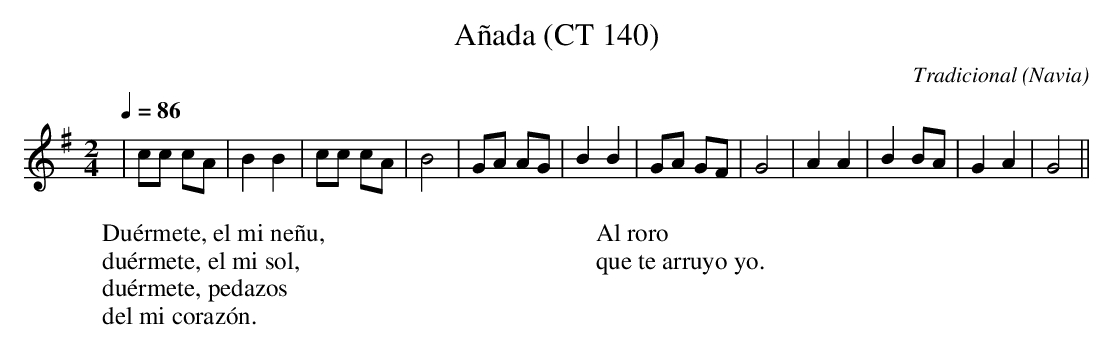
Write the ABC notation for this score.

X:1
T:Añada (CT 140)
C:Tradicional
O:Navia
M:2/4
L:1/8
Q:1/4=86
W:Duérmete, el mi neñu,
W:duérmete, el mi sol,
W:duérmete, pedazos
W:del mi corazón.
W:
W:Al roro
W:que te arruyo yo.
K:G
|cc cA|B2 B2|cc cA|B4|GA AG|B2 B2|GA GF|G4|A2 A2|B2 BA|G2 A2|G4||
